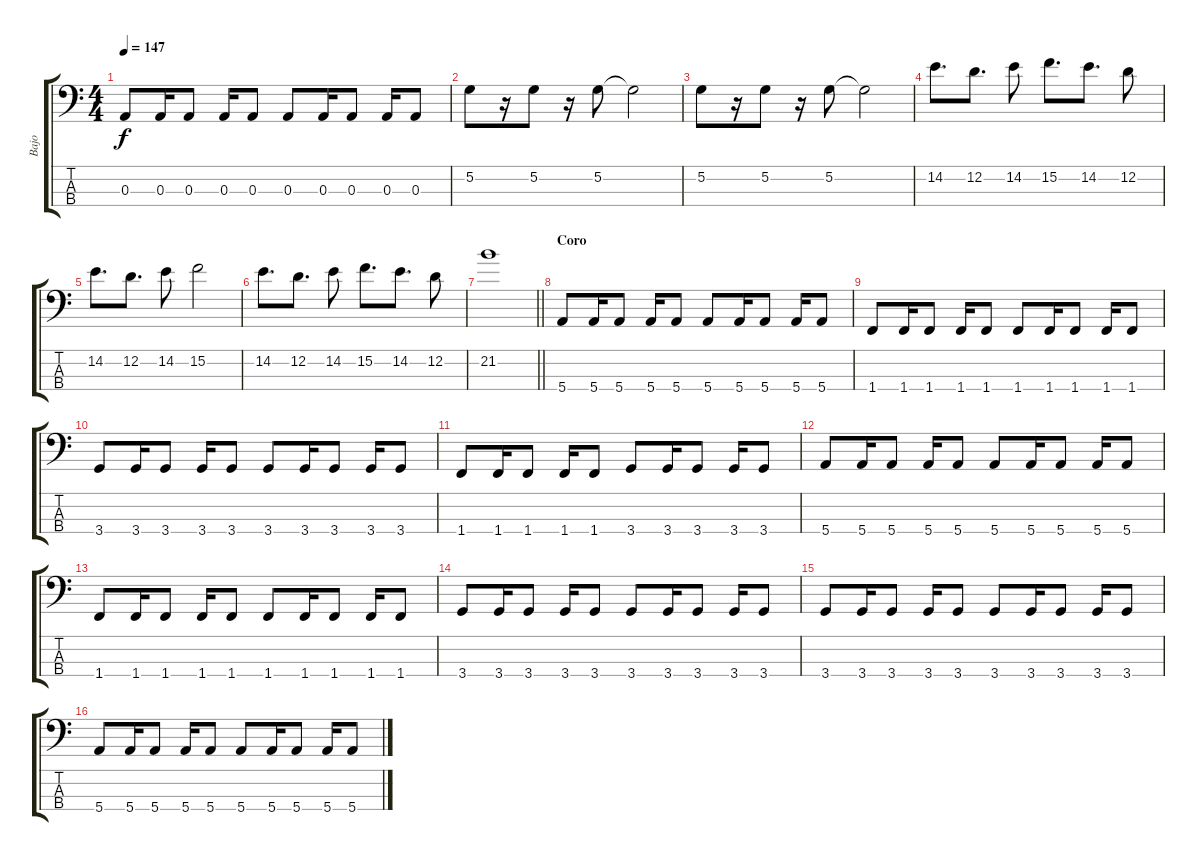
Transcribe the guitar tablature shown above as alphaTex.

\track ("Bajo" "Bajo") {instrument electricbassfinger}
\staff {score tabs}
\tuning (G2 D2 A1 E1) {hide}
\ts (4 4)
\tempo 147
\clef f4
\ks c
0.3.8{dy f} 0.3.16 0.3.8 0.3.16 0.3.8 0.3.8 0.3.16 0.3.8 0.3.16 0.3.8 |
5.2.8 r.16 5.2.8 r.16 5.2.8 5.2{t}.2 |
5.2.8 r.16 5.2.8 r.16 5.2.8 5.2{t}.2 |
14.2.8{d} 12.2.8{d} 14.2.8 15.2.8{d} 14.2.8{d} 12.2.8 |
14.2.8{d} 12.2.8{d} 14.2.8 15.2.2 |
14.2.8{d} 12.2.8{d} 14.2.8 15.2.8{d} 14.2.8{d} 12.2.8 |
\barLineRight lightlight
21.2.1 |
\section ("" "Coro")
5.4.8 5.4.16 5.4.8 5.4.16 5.4.8 5.4.8 5.4.16 5.4.8 5.4.16 5.4.8 |
1.4.8 1.4.16 1.4.8 1.4.16 1.4.8 1.4.8 1.4.16 1.4.8 1.4.16 1.4.8 |
3.4.8 3.4.16 3.4.8 3.4.16 3.4.8 3.4.8 3.4.16 3.4.8 3.4.16 3.4.8 |
1.4.8 1.4.16 1.4.8 1.4.16 1.4.8 3.4.8 3.4.16 3.4.8 3.4.16 3.4.8 |
5.4.8 5.4.16 5.4.8 5.4.16 5.4.8 5.4.8 5.4.16 5.4.8 5.4.16 5.4.8 |
1.4.8 1.4.16 1.4.8 1.4.16 1.4.8 1.4.8 1.4.16 1.4.8 1.4.16 1.4.8 |
3.4.8 3.4.16 3.4.8 3.4.16 3.4.8 3.4.8 3.4.16 3.4.8 3.4.16 3.4.8 |
3.4.8 3.4.16 3.4.8 3.4.16 3.4.8 3.4.8 3.4.16 3.4.8 3.4.16 3.4.8 |
5.4.8 5.4.16 5.4.8 5.4.16 5.4.8 5.4.8 5.4.16 5.4.8 5.4.16 5.4.8
